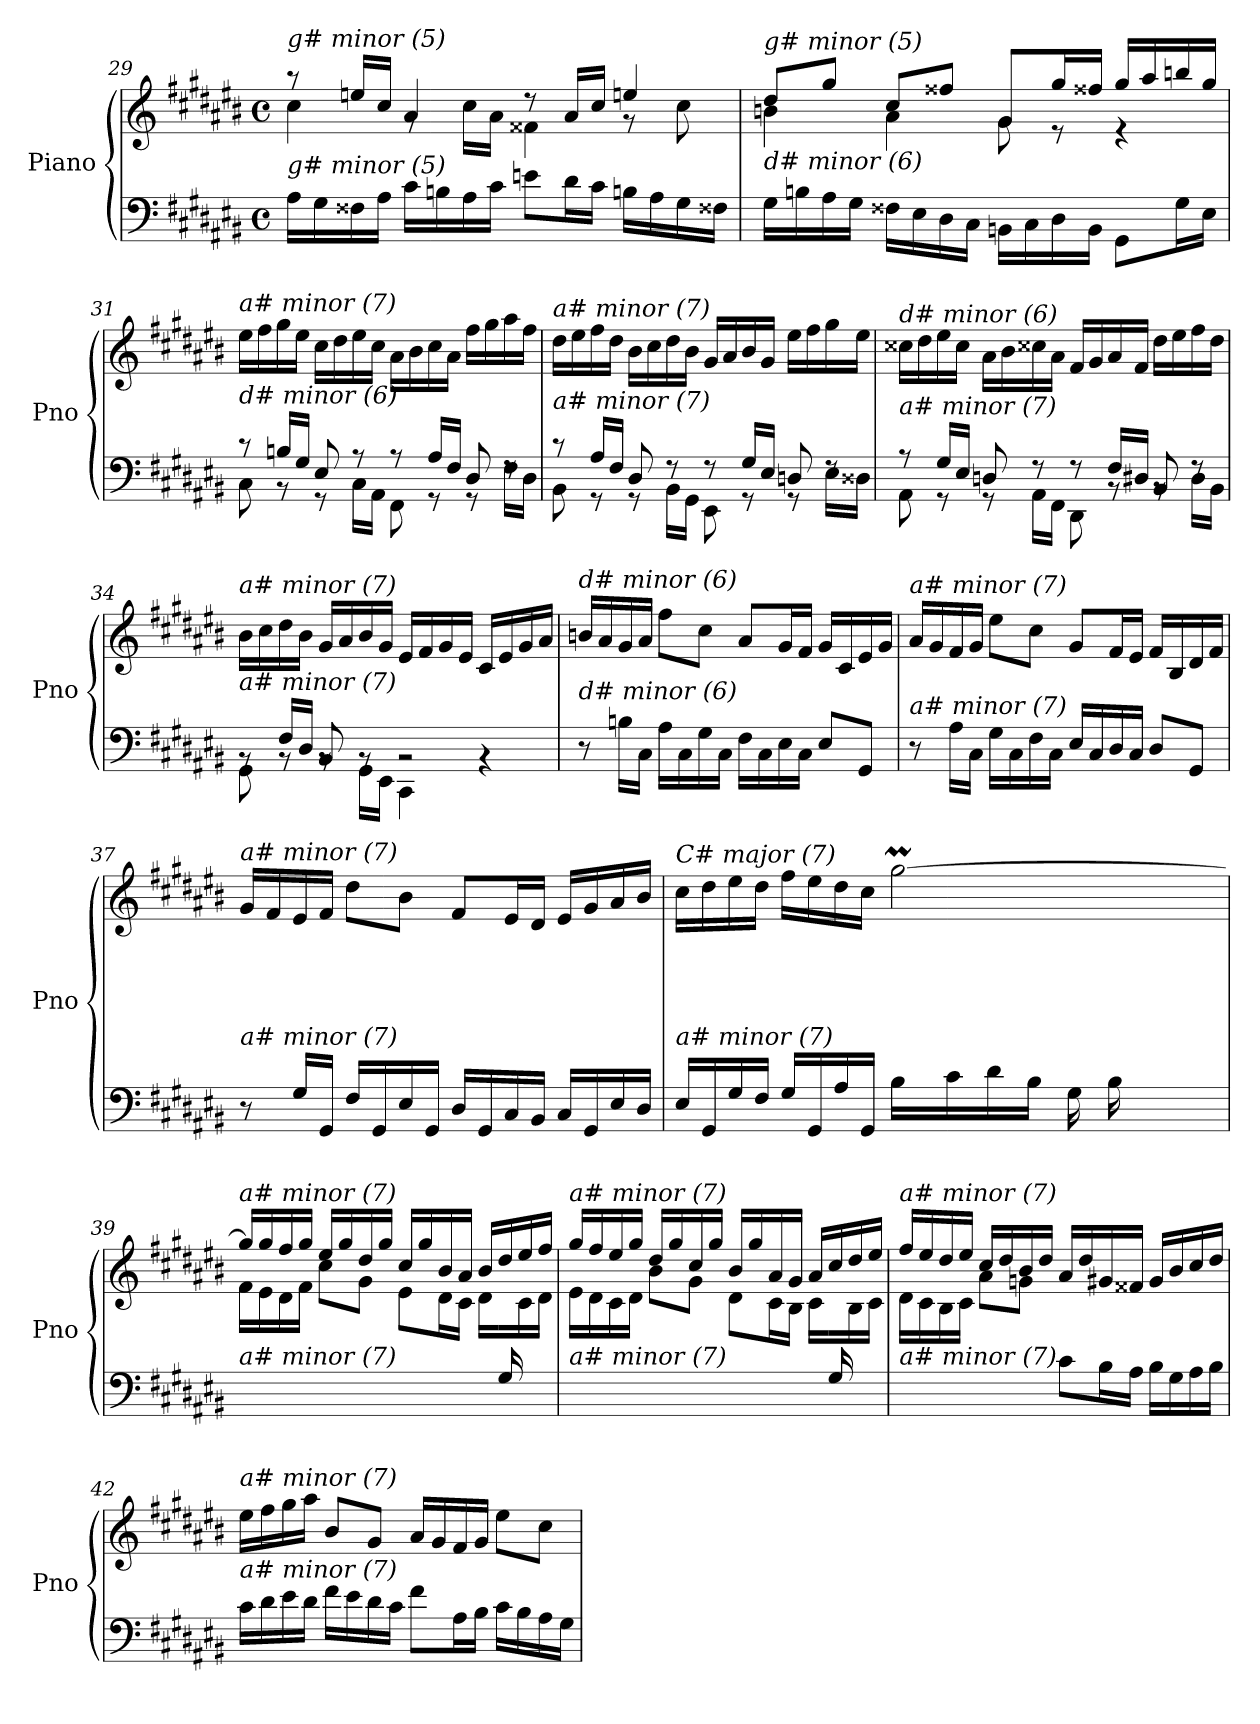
**kern	**kern
*part1	*part1
*staff2	*staff1
*I"Piano	*
*I'Pno	*
!!LO:LB:g=z
*clefF4	*clefG2
*k[f#c#g#d#a#e#b#]	*k[f#c#g#d#a#e#b#]
*M4/4	*M4/4
*met(c)	*met(c)
=29	=29
*	*^
!	!LO:TX:i:t=g# minor (5)	!
!LO:TX:i:t=g# minor (5)	!	!
16A#\LL	8r	4cc#\
16G#\	.	.
16F##X\	16een/LL	.
16A#\JJ	16cc#/JJ	.
16c#\LL	4a#/	8rg
16Bn\	.	.
16A#\	.	16cc#\LL
16c#\JJ	.	16a#\JJ
8en\L	8r	4f##X\
16d#\L	16a#/LL	.
16c#\JJ	16cc#/JJ	.
16Bn\LL	4een/	8r
16A#\	.	.
16G#\	.	8cc#\
16F##X\JJ	.	.
=30	=30	=30
!	!LO:TX:i:t=g# minor (5)	!
!LO:TX:i:t=d# minor (6)	!	!
16G#\LL	8dd#/L	4bn\
16Bn\	.	.
16A#\	8gg#/J	.
16G#\JJ	.	.
16F##Xi\LL	8cc#/L	4a#\
16E#\	.	.
16D#\	8ff##X/J	.
16C#\JJ	.	.
16BBn\LL	8g#/L	8g#\
16C#\	.	.
16D#\	16gg#/L	8r
16BB\JJ	16ff##X/JJ	.
8GG#\L	16gg#/LL	4r
.	16aa#/	.
16G#\L	16bbn/	.
16E#\JJ	16gg#/JJ	.
*	*v	*v
!!LO:PB:g=z
=31	=31
*^	*
!	!	!LO:TX:i:t=a# minor (7)
!LO:TX:i:t=d# minor (6)	!	!
8r	8C#\	16ee#\LL
.	.	16ff#\
16Bn/LL	8r	16gg#\
16G#/JJ	.	16ee#\JJ
8E#/	8r	16cc#\LL
.	.	16dd#\
8r	16C#\LL	16ee#\
.	16AA#\JJ	16cc#\JJ
8r	8FF#\	16a#\LL
.	.	16b#\
16A#/LL	8r	16cc#\
16F#/JJ	.	16a#\JJ
8D#/	8r	16ff#\LL
.	.	16gg#\
8rF	16F#\LL	16aa#\
.	16D#\JJ	16ff#\JJ
=32	=32	=32
!	!	!LO:TX:i:t=a# minor (7)
!LO:TX:i:t=a# minor (7)	!	!
8r	8BB#\	16dd#\LL
.	.	16ee#\
16A#/LL	8r	16ff#\
16F#/JJ	.	16dd#\JJ
8D#/	8r	16b#\LL
.	.	16cc#\
8r	16BB#\LL	16dd#\
.	16GG#\JJ	16b#\JJ
8r	8EE#\	16g#/LL
.	.	16a#/
16G#/LL	8r	16b#/
16E#/JJ	.	16g#/JJ
8Dnj/	8r	16ee#\LL
.	.	16ff#\
8rF	16E#\LL	16gg#\
.	16D##Xj\JJ	16ee#\JJ
=33	=33	=33
!	!	!LO:TX:i:t=d# minor (6)
!LO:TX:i:t=a# minor (7)	!	!
8r	8AA#\	16cc##X\LL
.	.	16dd#\
16G#/LL	8r	16ee#\
16E#/JJ	.	16cc##\JJ
8Dnj/	8r	16a#\LL
.	.	16b#\
8r	16AA#\LL	16cc##X\
.	16FF#\JJ	16a#\JJ
8r	8DD#\	16f#/LL
.	.	16g#/
16F#/LL	8rBB	16a#/
16D#/JJ	.	16f#/JJ
8BB#/	8rBB	16dd#\LL
.	.	16ee#\
8rF	16D#\LL	16ff#\
.	16BB#\JJ	16dd#\JJ
!!LO:LB:g=z
=34	=34	=34
!	!	!LO:TX:i:t=a# minor (7)
!LO:TX:i:t=a# minor (7)	!	!
8rBB	8GG#\	16b#\LL
.	.	16cc#\
16F#/LL	8rBB	16dd#\
16D#/JJ	.	16b#\JJ
8BB#/	8rBB	16g#/LL
.	.	16a#/
8rBB	16GG#\LL	16b#/
.	16EE#\JJ	16g#/JJ
2rBB	4CC#\	16e#/LL
.	.	16f#/
.	.	16g#/
.	.	16e#/JJ
.	4rBB	16c#/LL
.	.	16e#/
.	.	16g#/
.	.	16a#/JJ
*v	*v	*
=35	=35
!	!LO:TX:i:t=d# minor (6)
!LO:TX:i:t=d# minor (6)	!
8r	16bn/LL
.	16a#/
16Bn\LL	16g#/
16C#\JJ	16a#/JJ
16A#\LL	8ff#\L
16C#\	.
16G#\	8cc#\J
16C#\JJ	.
16F#\LL	8a#/L
16C#\	.
16E#\	16g#/L
16C#\JJ	16f#/JJ
8E#/L	16g#/LL
.	16c#/
8GG#/J	16e#/
.	16g#/JJ
=36	=36
!	!LO:TX:i:t=a# minor (7)
!LO:TX:i:t=a# minor (7)	!
8r	16a#/LL
.	16g#/
16A#\LL	16f#/
16C#\JJ	16g#/JJ
16G#\LL	8ee#\L
16C#\	.
16F#\	8cc#\J
16C#\JJ	.
16E#/LL	8g#/L
16C#/	.
16D#/	16f#/L
16C#/JJ	16e#/JJ
8D#/L	16f#/LL
.	16B#/
8GG#/J	16d#/
.	16f#/JJ
!!LO:LB:g=z
=37	=37
!	!LO:TX:i:t=a# minor (7)
!LO:TX:i:t=a# minor (7)	!
8r	16g#/LL
.	16f#/
16G#/LL	16e#/
16GG#/JJ	16f#/JJ
16F#/LL	8dd#\L
16GG#/	.
16E#/	8b#\J
16GG#/JJ	.
16D#/LL	8f#/L
16GG#/	.
16C#/	16e#/L
16BB#/JJ	16d#/JJ
16C#/LL	16e#/LL
16GG#/	16g#/
16E#/	16a#/
16D#/JJ	16b#/JJ
=38	=38
*^	*^
*	*	*	*^
!	!	!LO:TX:i:t=C# major (7)	!	!
!LO:TX:i:t=a# minor (7)	!	!	!	!
2ryy	16E#/LL	16cc#\LL	2ryy	2..ryy
.	16GG#/	16dd#\	.	.
.	16G#/	16ee#\	.	.
.	16F#/JJ	16dd#\JJ	.	.
.	16G#/LL	16ff#\LL	.	.
.	16GG#/	16ee#\	.	.
.	16A#/	16dd#\	.	.
.	16GG#/JJ	16cc#\JJ	.	.
2ryy	16B#\LL	[2gg#M\	32aa#!yy	.
.	.	.	32gg#!yy	.
.	16c#\	.	32ff##X!iyy	.
.	.	.	32gg#!yy	.
.	16d#\	.	32aa#!yy	.
.	.	.	32gg#!yy	.
.	16B#\JJ	.	32aa#!yy	.
.	.	.	32gg#!yy	.
.	16G#\LL	.	32aa#!yy	.
.	.	.	32gg#!yy	.
.	16B#\	.	32aa#!yy	.
.	.	.	32gg#!yy	.
.	8ryy	.	32aa#!yy	16d#\
.	.	.	32gg#!yy	.
.	.	.	32aa#!yy	16e#\JJ
.	.	.	32gg#!yy	.
*v	*v	*	*	*
*	*	*v	*v
=39	=39	=39
!	!LO:TX:i:t=a# minor (7)	!
!LO:TX:i:t=a# minor (7)	!	!
2ryy	16gg#/LL]	16f#\LL
.	16gg#/	16e#\
.	16ff#/	16d#\
.	16gg#/JJ	16f#\JJ
.	16ee#/LL	8cc#\L
.	16gg#/	.
.	16dd#/	8g#\J
.	16gg#/JJ	.
4ryy	16cc#/LL	8e#\L
.	16gg#/	.
.	16b#/	16d#\L
.	16a#/JJ	16c#\JJ
16ryy	16b#/LL	16d#\LL
16G#/	16dd#/	16ryy
8ryy	16ee#/	16c#\
.	16ff#/JJ	16d#\JJ
!!LO:LB:g=z	!!
=40	=40	=40
!	!LO:TX:i:t=a# minor (7)	!
!LO:TX:i:t=a# minor (7)	!	!
2ryy	16gg#/LL	16e#\LL
.	16ff#/	16d#\
.	16ee#/	16c#\
.	16gg#/JJ	16d#\JJ
.	16dd#/LL	8b#\L
.	16gg#/	.
.	16cc#/	8g#\J
.	16gg#/JJ	.
4ryy	16b#/LL	8d#\L
.	16gg#/	.
.	16a#/	16c#\L
.	16g#/JJ	16B#\JJ
16ryy	16a#/LL	16c#\LL
16G#/	16cc#/	16ryy
8ryy	16dd#/	16B#\
.	16ee#/JJ	16c#\JJ
=41	=41	=41
!	!LO:TX:i:t=a# minor (7)	!
!LO:TX:i:t=a# minor (7)	!	!
2ryy	16ff#/LL	16d#\LL
.	16ee#/	16c#\
.	16dd#/	16B#\
.	16ee#/JJ	16c#\JJ
.	16cc#/LL	8a#\L
.	16dd#/	.
.	16b#/	8gnj\J
.	16dd#/JJ	.
8c#\L	16a#/LL	2ryy
.	16dd#/	.
16B#\L	16g#/	.
16A#\JJ	16f##Xi/JJ	.
16B#\LL	16g#/LL	.
16G#\	16b#/	.
16A#\	16cc#/	.
16B#\JJ	16dd#/JJ	.
*	*v	*v
=42	=42
!	!LO:TX:i:t=a# minor (7)
!LO:TX:i:t=a# minor (7)	!
16c#\LL	16ee#\LL
16d#\	16ff#\
16e#\	16gg#\
16d#\JJ	16aa#\JJ
16f#\LL	8b#/L
16e#\	.
16d#\	8g#/J
16c#\JJ	.
8f#\L	16a#/LL
.	16g#/
16A#\L	16f#/
16B#\JJ	16g#/JJ
16c#\LL	8ee#\L
16B#\	.
16A#\	8cc#\J
16G#\JJ	.
=	=
*-	*-
